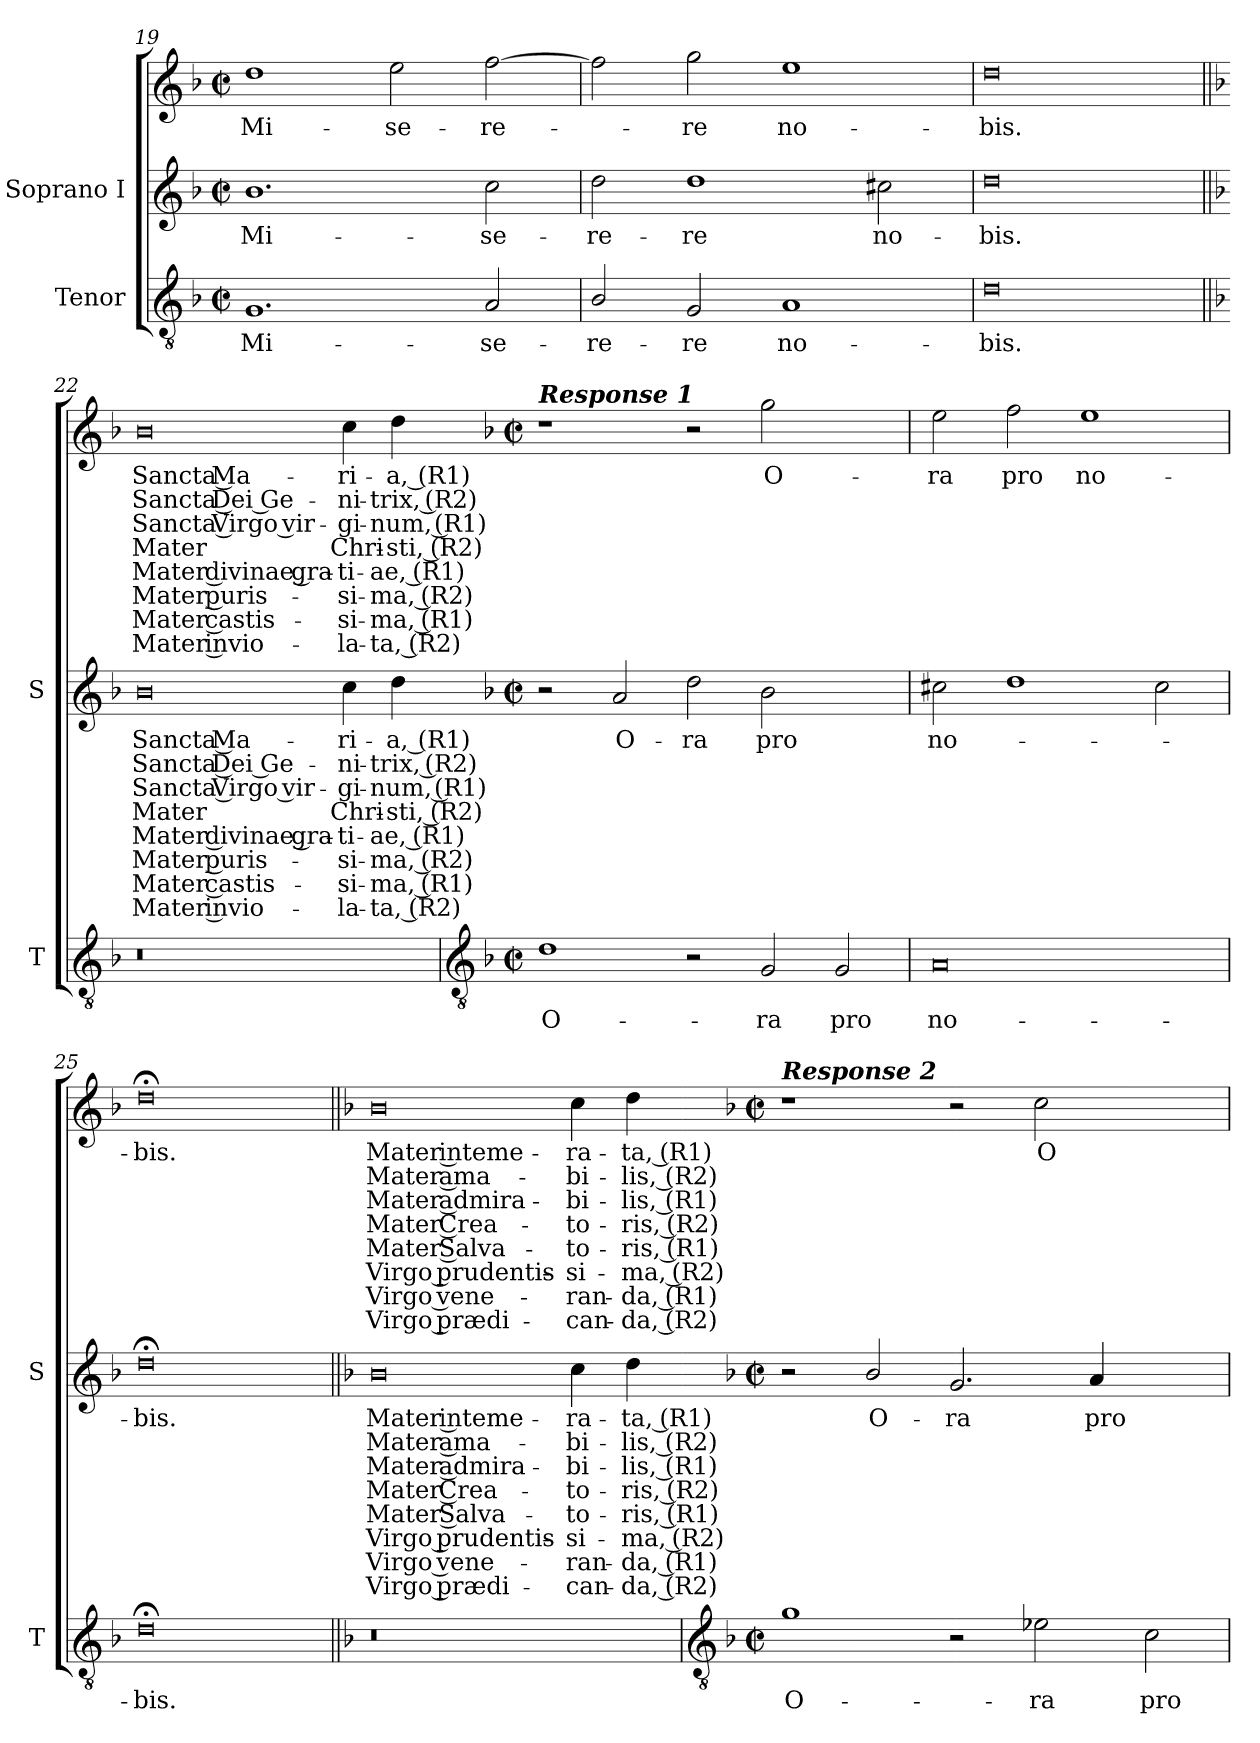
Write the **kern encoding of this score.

**kern	**text	**kern	**text	**text	**text	**text	**text	**text	**text	**text	**kern	**text	**text	**text	**text	**text	**text	**text	**text
*part2	*part2	*part1	*part1	*part1	*part1	*part1	*part1	*part1	*part1	*part1	*part1	*part1	*part1	*part1	*part1	*part1	*part1	*part1	*part1
*staff3	*staff3	*staff2	*staff2	*staff2	*staff2	*staff2	*staff2	*staff2	*staff2	*staff2	*staff1	*staff1	*staff1	*staff1	*staff1	*staff1	*staff1	*staff1	*staff1
*I"Tenor	*	*I"Soprano I	*	*	*	*	*	*	*	*	*	*	*	*	*	*	*	*	*
*I'T	*	*I'S	*	*	*	*	*	*	*	*	*	*	*	*	*	*	*	*	*
!!LO:LB:g=z
*clefGv2	*	*clefG2	*	*	*	*	*	*	*	*	*clefG2	*	*	*	*	*	*	*	*
*k[b-]	*	*k[b-]	*	*	*	*	*	*	*	*	*k[b-]	*	*	*	*	*	*	*	*
*F:	*	*F:	*	*	*	*	*	*	*	*	*F:	*	*	*	*	*	*	*	*
*M4/2	*	*M4/2	*	*	*	*	*	*	*	*	*M4/2	*	*	*	*	*	*	*	*
*met(c|)	*	*met(c|)	*	*	*	*	*	*	*	*	*met(c|)	*	*	*	*	*	*	*	*
=19	=19	=19	=19	=19	=19	=19	=19	=19	=19	=19	=19	=19	=19	=19	=19	=19	=19	=19	=19
!	!LO:LY:b	!	!LO:LY:b	!	!	!	!	!	!	!	!	!LO:LY:b	!	!	!	!	!	!	!
1.G	Mi-	1.b-	Mi-	.	.	.	.	.	.	.	1dd	Mi-	.	.	.	.	.	.	.
!	!	!	!	!	!	!	!	!	!	!	!	!LO:LY:b	!	!	!	!	!	!	!
.	.	.	.	.	.	.	.	.	.	.	2ee	-se-	.	.	.	.	.	.	.
!	!LO:LY:b	!	!LO:LY:b	!	!	!	!	!	!	!	!	!LO:LY:b	!	!	!	!	!	!	!
2A	-se-	2cc	-se-	.	.	.	.	.	.	.	[2ff	-re-	.	.	.	.	.	.	.
=20	=20	=20	=20	=20	=20	=20	=20	=20	=20	=20	=20	=20	=20	=20	=20	=20	=20	=20	=20
!	!LO:LY:b	!	!LO:LY:b	!	!	!	!	!	!	!	!	!	!	!	!	!	!	!	!
2B-/	-re-	2dd	-re-	.	.	.	.	.	.	.	2ff]	.	.	.	.	.	.	.	.
!	!LO:LY:b	!	!LO:LY:b	!	!	!	!	!	!	!	!	!LO:LY:b	!	!	!	!	!	!	!
2G	-re	1dd	-re	.	.	.	.	.	.	.	2gg	-re	.	.	.	.	.	.	.
!	!LO:LY:b	!	!	!	!	!	!	!	!	!	!	!LO:LY:b	!	!	!	!	!	!	!
1A	no-	.	.	.	.	.	.	.	.	.	1ee	no-	.	.	.	.	.	.	.
!	!	!	!LO:LY:b	!	!	!	!	!	!	!	!	!	!	!	!	!	!	!	!
.	.	2cc#X	no-	.	.	.	.	.	.	.	.	.	.	.	.	.	.	.	.
=21	=21	=21	=21	=21	=21	=21	=21	=21	=21	=21	=21	=21	=21	=21	=21	=21	=21	=21	=21
!	!LO:LY:b	!	!LO:LY:b	!	!	!	!	!	!	!	!	!LO:LY:b	!	!	!	!	!	!	!
0d	-bis.	0dd	bis.	.	.	.	.	.	.	.	0dd	-bis.	.	.	.	.	.	.	.
!!LO:LB:g=z
=22||	=22||	=22||	=22||	=22||	=22||	=22||	=22||	=22||	=22||	=22||	=22||	=22||	=22||	=22||	=22||	=22||	=22||	=22||	=22||
*	*	*k[b-]	*	*	*	*	*	*	*	*	*k[b-]	*	*	*	*	*	*	*	*
*	*	*F:	*	*	*	*	*	*	*	*	*F:	*	*	*	*	*	*	*	*
!	!	!	!LO:LY:b	!LO:LY:b	!LO:LY:b	!LO:LY:b	!LO:LY:b	!LO:LY:b	!LO:LY:b	!LO:LY:b	!	!LO:LY:b	!LO:LY:b	!LO:LY:b	!LO:LY:b	!LO:LY:b	!LO:LY:b	!LO:LY:b	!LO:LY:b
0r	.	0b-	Sancta Ma-	-Sancta Dei Ge-	-Sancta Virgo vir-	-Mater	Mater divinae gra-	-Mater puris-	-Mater castis-	-Mater invio-	0b-	Sancta Ma-	-Sancta Dei Ge-	-Sancta Virgo vir-	-Mater	Mater divinae gra-	-Mater puris-	-Mater castis-	-Mater invio-
!	!	!	!LO:LY:b	!LO:LY:b	!LO:LY:b	!LO:LY:b	!LO:LY:b	!LO:LY:b	!LO:LY:b	!LO:LY:b	!	!LO:LY:b	!LO:LY:b	!LO:LY:b	!LO:LY:b	!LO:LY:b	!LO:LY:b	!LO:LY:b	!LO:LY:b
2ryy	.	4cc	-ri-	-ni-	-gi-	-Chri-	-ti-	-si-	-si-	-la-	4cc	-ri-	-ni-	-gi-	-Chri-	-ti-	-si-	-si-	-la-
!	!	!	!LO:LY:b	!LO:LY:b	!LO:LY:b	!LO:LY:b	!LO:LY:b	!LO:LY:b	!LO:LY:b	!LO:LY:b	!	!LO:LY:b	!LO:LY:b	!LO:LY:b	!LO:LY:b	!LO:LY:b	!LO:LY:b	!LO:LY:b	!LO:LY:b
.	.	4dd	-a, (R1)	trix, (R2)	num, (R1)	sti, (R2)	ae, (R1)	ma, (R2)	ma, (R1)	ta, (R2)	4dd	-a, (R1)	trix, (R2)	num, (R1)	sti, (R2)	ae, (R1)	ma, (R2)	ma, (R1)	ta, (R2)
!!LO:LB:g=z
=23	=23-	=23-	=23-	=23-	=23-	=23-	=23-	=23-	=23-	=23-	=23-	=23-	=23-	=23-	=23-	=23-	=23-	=23-	=23-
*clefGv2	*	*	*	*	*	*	*	*	*	*	*	*	*	*	*	*	*	*	*
*k[b-]	*	*k[b-]	*	*	*	*	*	*	*	*	*k[b-]	*	*	*	*	*	*	*	*
*F:	*	*F:	*	*	*	*	*	*	*	*	*F:	*	*	*	*	*	*	*	*
*M4/2	*	*M4/2	*	*	*	*	*	*	*	*	*M4/2	*	*	*	*	*	*	*	*
*met(c|)	*	*met(c|)	*	*	*	*	*	*	*	*	*met(c|)	*	*	*	*	*	*	*	*
!	!	!	!	!	!	!	!	!	!	!	!LO:TX:a:Bi:t=Response 1	!	!	!	!	!	!	!	!
!	!LO:LY:b	!	!	!	!	!	!	!	!	!	!	!	!	!	!	!	!	!	!
1d	O-	2r	.	.	.	.	.	.	.	.	1r	.	.	.	.	.	.	.	.
!	!	!	!LO:LY:b	!	!	!	!	!	!	!	!	!	!	!	!	!	!	!	!
.	.	2a	-O-	.	.	.	.	.	.	.	.	.	.	.	.	.	.	.	.
!	!	!	!LO:LY:b	!	!	!	!	!	!	!	!	!	!	!	!	!	!	!	!
2r	.	2dd	-ra	.	.	.	.	.	.	.	2r	.	.	.	.	.	.	.	.
!	!LO:LY:b	!	!LO:LY:b	!	!	!	!	!	!	!	!	!LO:LY:b	!	!	!	!	!	!	!
2G	-ra	2b-	pro	.	.	.	.	.	.	.	2gg	O-	.	.	.	.	.	.	.
!	!LO:LY:b	!	!	!	!	!	!	!	!	!	!	!	!	!	!	!	!	!	!
2G	pro	2ryy	.	.	.	.	.	.	.	.	2ryy	.	.	.	.	.	.	.	.
=24	=24	=24	=24	=24	=24	=24	=24	=24	=24	=24	=24	=24	=24	=24	=24	=24	=24	=24	=24
!	!LO:LY:b	!	!LO:LY:b	!	!	!	!	!	!	!	!	!LO:LY:b	!	!	!	!	!	!	!
0A	no-	2cc#X	-no-	.	.	.	.	.	.	.	2ee	ra	.	.	.	.	.	.	.
!	!	!	!	!	!	!	!	!	!	!	!	!LO:LY:b	!	!	!	!	!	!	!
.	.	1dd	.	.	.	.	.	.	.	.	2ff	pro	.	.	.	.	.	.	.
!	!	!	!	!	!	!	!	!	!	!	!	!LO:LY:b	!	!	!	!	!	!	!
.	.	.	.	.	.	.	.	.	.	.	1ee	no-	.	.	.	.	.	.	.
.	.	2cc#	.	.	.	.	.	.	.	.	.	.	.	.	.	.	.	.	.
=25	=25	=25	=25	=25	=25	=25	=25	=25	=25	=25	=25	=25	=25	=25	=25	=25	=25	=25	=25
!	!LO:LY:b	!	!LO:LY:b	!	!	!	!	!	!	!	!	!LO:LY:b	!	!	!	!	!	!	!
0d;<	-bis.	0dd;<	bis.	.	.	.	.	.	.	.	0dd;<	bis.	.	.	.	.	.	.	.
!!LO:LB:g=z
=26||	=26||	=26||	=26||	=26||	=26||	=26||	=26||	=26||	=26||	=26||	=26||	=26||	=26||	=26||	=26||	=26||	=26||	=26||	=26||
*	*	*k[b-]	*	*	*	*	*	*	*	*	*k[b-]	*	*	*	*	*	*	*	*
*	*	*F:	*	*	*	*	*	*	*	*	*F:	*	*	*	*	*	*	*	*
!	!	!	!LO:LY:b	!LO:LY:b	!LO:LY:b	!LO:LY:b	!LO:LY:b	!LO:LY:b	!LO:LY:b	!LO:LY:b	!	!LO:LY:b	!LO:LY:b	!LO:LY:b	!LO:LY:b	!LO:LY:b	!LO:LY:b	!LO:LY:b	!LO:LY:b
0r	.	0b-	Mater inteme-	-Mater ama-	-Mater admira-	-Mater Crea-	-Mater Salva-	-Virgo prudentis-	-Virgo vene-	-Virgo prædi-	0b-	Mater inteme-	-Mater ama-	-Mater admira-	-Mater Crea-	-Mater Salva-	-Virgo prudentis-	-Virgo vene-	-Virgo prædi-
!	!	!	!LO:LY:b	!LO:LY:b	!LO:LY:b	!LO:LY:b	!LO:LY:b	!LO:LY:b	!LO:LY:b	!LO:LY:b	!	!LO:LY:b	!LO:LY:b	!LO:LY:b	!LO:LY:b	!LO:LY:b	!LO:LY:b	!LO:LY:b	!LO:LY:b
2ryy	.	4cc	-ra-	-bi-	-bi-	-to-	-to-	-si-	-ran-	-can-	4cc	-ra-	-bi-	-bi-	-to-	-to-	-si-	-ran-	-can-
!	!	!	!LO:LY:b	!LO:LY:b	!LO:LY:b	!LO:LY:b	!LO:LY:b	!LO:LY:b	!LO:LY:b	!LO:LY:b	!	!LO:LY:b	!LO:LY:b	!LO:LY:b	!LO:LY:b	!LO:LY:b	!LO:LY:b	!LO:LY:b	!LO:LY:b
.	.	4dd	-ta, (R1)	lis, (R2)	lis, (R1)	ris, (R2)	ris, (R1)	ma, (R2)	da, (R1)	da, (R2)	4dd	-ta, (R1)	lis, (R2)	lis, (R1)	ris, (R2)	ris, (R1)	ma, (R2)	da, (R1)	da, (R2)
!!LO:LB:g=z
=27	=27-	=27-	=27-	=27-	=27-	=27-	=27-	=27-	=27-	=27-	=27-	=27-	=27-	=27-	=27-	=27-	=27-	=27-	=27-
*clefGv2	*	*	*	*	*	*	*	*	*	*	*	*	*	*	*	*	*	*	*
*k[b-]	*	*k[b-]	*	*	*	*	*	*	*	*	*k[b-]	*	*	*	*	*	*	*	*
*F:	*	*F:	*	*	*	*	*	*	*	*	*F:	*	*	*	*	*	*	*	*
*M4/2	*	*M4/2	*	*	*	*	*	*	*	*	*M4/2	*	*	*	*	*	*	*	*
*met(c|)	*	*met(c|)	*	*	*	*	*	*	*	*	*met(c|)	*	*	*	*	*	*	*	*
!	!	!	!	!	!	!	!	!	!	!	!LO:TX:a:Bi:t=Response 2	!	!	!	!	!	!	!	!
!	!LO:LY:b	!	!	!	!	!	!	!	!	!	!	!	!	!	!	!	!	!	!
1g	O-	2r	.	.	.	.	.	.	.	.	1r	.	.	.	.	.	.	.	.
!	!	!	!LO:LY:b	!	!	!	!	!	!	!	!	!	!	!	!	!	!	!	!
.	.	2b-/	-O-	.	.	.	.	.	.	.	.	.	.	.	.	.	.	.	.
!	!	!	!LO:LY:b	!	!	!	!	!	!	!	!	!	!	!	!	!	!	!	!
2r	.	2.g	-ra	.	.	.	.	.	.	.	2r	.	.	.	.	.	.	.	.
!	!LO:LY:b	!	!	!	!	!	!	!	!	!	!	!LO:LY:b	!	!	!	!	!	!	!
2e-X	-ra	.	.	.	.	.	.	.	.	.	2cc	O-	.	.	.	.	.	.	.
!	!	!	!LO:LY:b	!	!	!	!	!	!	!	!	!	!	!	!	!	!	!	!
.	.	4a	pro	.	.	.	.	.	.	.	.	.	.	.	.	.	.	.	.
!	!LO:LY:b	!	!	!	!	!	!	!	!	!	!	!	!	!	!	!	!	!	!
2c	pro	2ryy	.	.	.	.	.	.	.	.	2ryy	.	.	.	.	.	.	.	.
=	=	=	=	=	=	=	=	=	=	=	=	=	=	=	=	=	=	=	=
*-	*-	*-	*-	*-	*-	*-	*-	*-	*-	*-	*-	*-	*-	*-	*-	*-	*-	*-	*-
